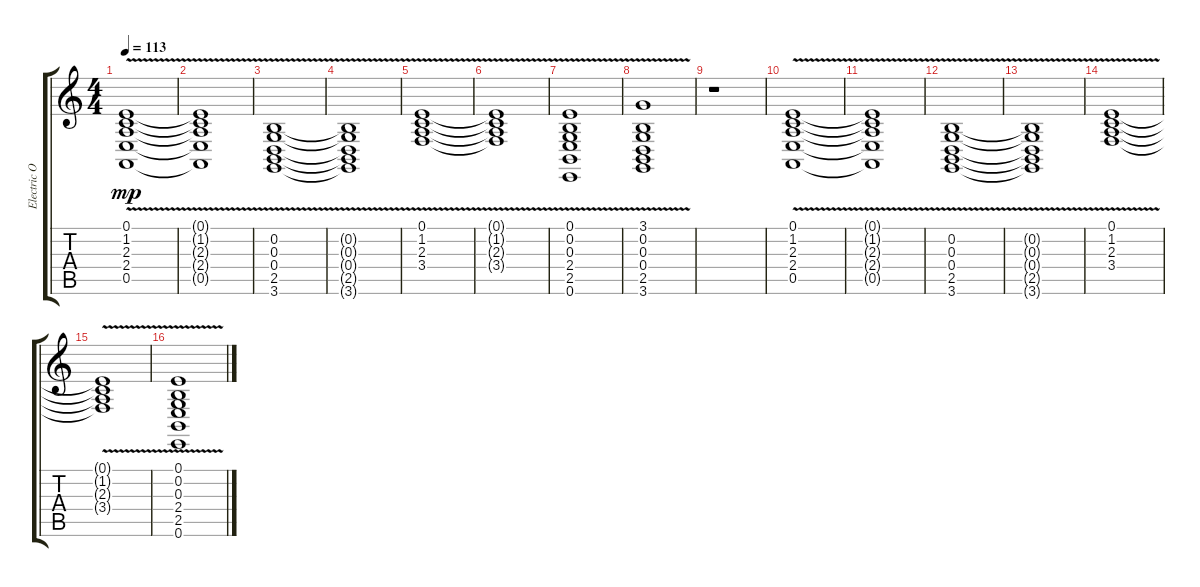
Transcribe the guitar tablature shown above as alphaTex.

\track ("Electric Organ" "Electric O") {instrument electricpiano1}
\staff {score tabs}
\tuning (E4 B3 G3 D3 A2 E2) {hide}
\ts (4 4)
\tempo 113
\clef g2
\ks c
(0.1{v} 1.2{v} 2.3{v} 2.4{v} 0.5{v}).1{dy mp} |
(0.1{v t} 1.2{v t} 2.3{v t} 2.4{v t} 0.5{v t}).1 |
(0.2{v} 0.3{v} 0.4{v} 2.5{v} 3.6{v}).1 |
(0.2{v t} 0.3{v t} 0.4{v t} 2.5{v t} 3.6{v t}).1 |
(0.1{v} 1.2{v} 2.3{v} 3.4{v}).1 |
(0.1{v t} 1.2{v t} 2.3{v t} 3.4{v t}).1 |
(0.1{v} 0.2{v} 0.3{v} 2.4{v} 2.5{v} 0.6{v}).1 |
(3.1{v} 0.2{v} 0.3{v} 0.4{v} 2.5{v} 3.6{v}).1 |
r.1 |
(0.1{v} 1.2{v} 2.3{v} 2.4{v} 0.5{v}).1 |
(0.1{v t} 1.2{v t} 2.3{v t} 2.4{v t} 0.5{v t}).1 |
(0.2{v} 0.3{v} 0.4{v} 2.5{v} 3.6{v}).1 |
(0.2{v t} 0.3{v t} 0.4{v t} 2.5{v t} 3.6{v t}).1 |
(0.1{v} 1.2{v} 2.3{v} 3.4{v}).1 |
(0.1{v t} 1.2{v t} 2.3{v t} 3.4{v t}).1 |
(0.1{v} 0.2{v} 0.3{v} 2.4{v} 2.5{v} 0.6{v}).1
